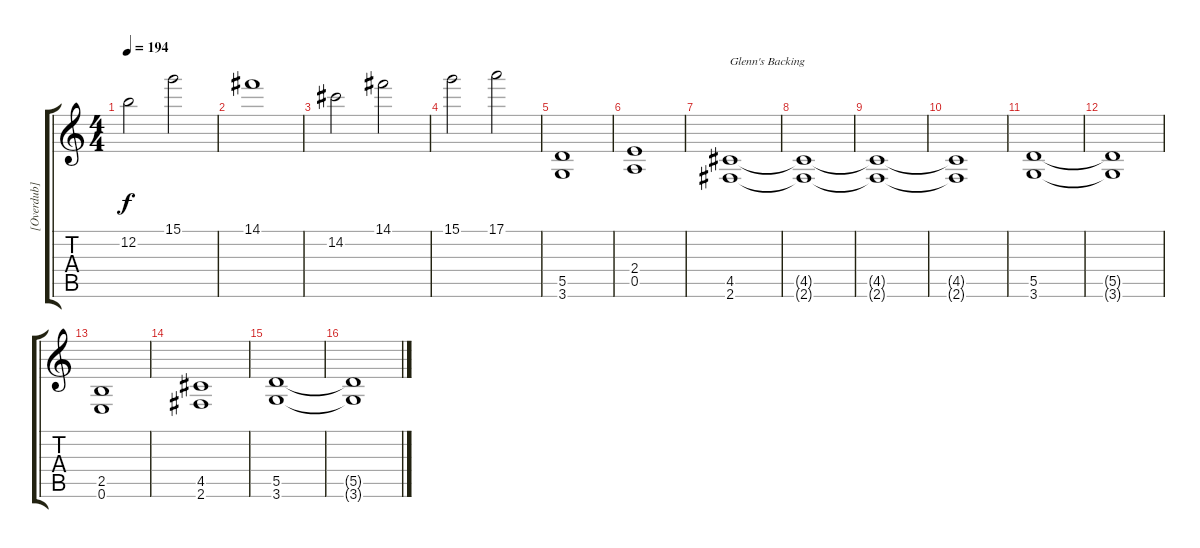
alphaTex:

\track ("[Overdub]" "[Overdub]") {instrument distortionguitar}
\staff {score tabs}
\tuning (E4 B3 G3 D3 A2 E2) {hide}
\ts (4 4)
\tempo 194
\clef g2
\ks c
12.2.2{dy f} 15.1.2 |
14.1.1 |
14.2.2 14.1.2 |
15.1.2 17.1.2 |
(5.5 3.6).1{volume 14 balance 1} |
(2.4 0.5).1 |
(4.5 2.6).1{txt "Glenn's Backing" balance 15} |
(4.5{t} 2.6{t}).1 |
(4.5{t} 2.6{t}).1 |
(4.5{t} 2.6{t}).1 |
(5.5 3.6).1 |
(5.5{t} 3.6{t}).1 |
(2.5 0.6).1 |
(4.5 2.6).1 |
(5.5 3.6).1 |
(5.5{t} 3.6{t}).1
